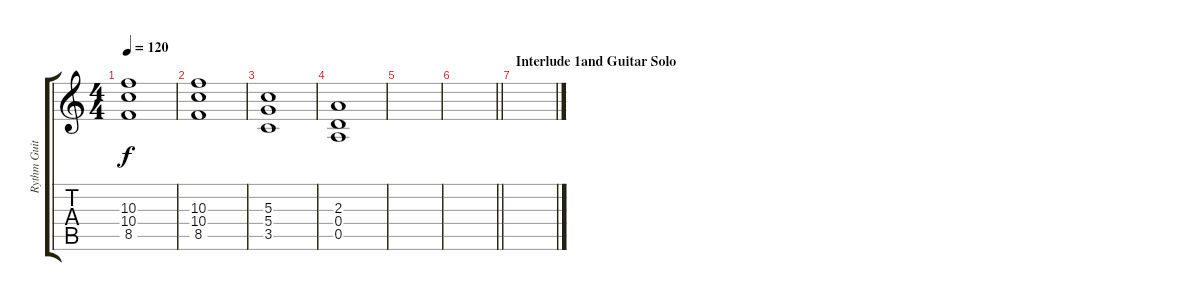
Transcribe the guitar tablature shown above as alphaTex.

\track ("Rythm Guitar" "Rythm Guit") {instrument distortionguitar}
\staff {score tabs}
\tuning (E4 B3 G3 D3 A2 E2) {hide}
\ts (4 4)
\tempo 120
\clef g2
\ks c
(10.3 10.4 8.5).1{dy f} |
(10.3 10.4 8.5).1 |
(5.3 5.4 3.5).1 |
(2.3 0.4 0.5).1 |
|
\barLineRight lightlight
|
\section ("" "Interlude 1and Guitar Solo ")
